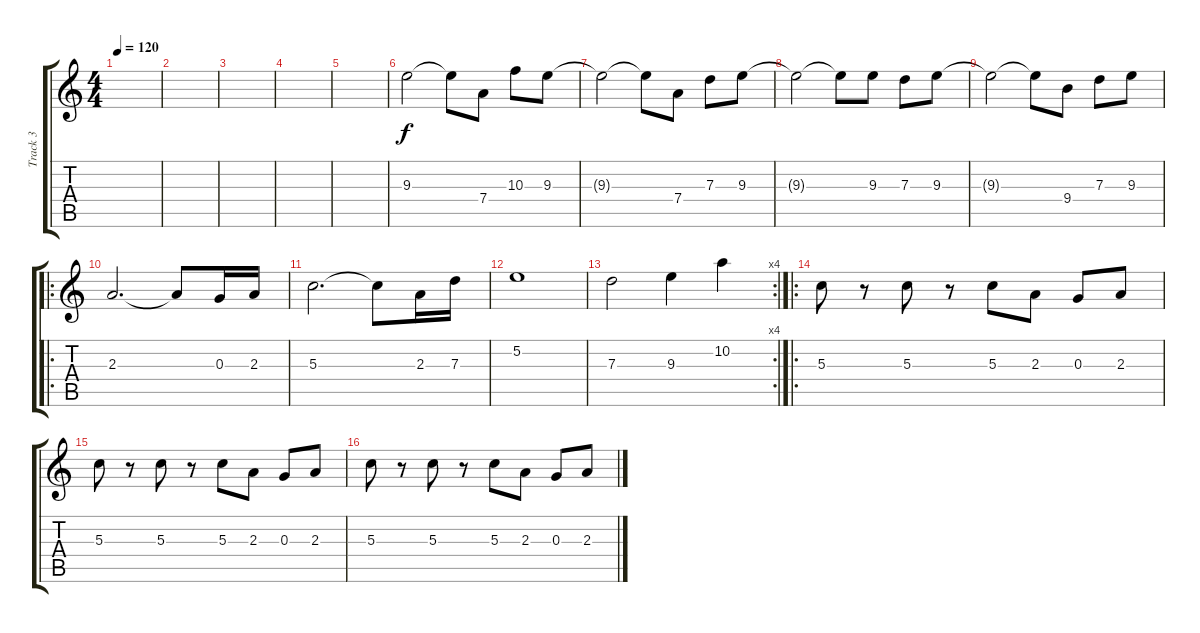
\track ("Track 3" "Track 3") {instrument overdrivenguitar}
\staff {score tabs}
\tuning (E4 B3 G3 D3 A2 E2) {hide}
\ts (4 4)
\tempo 120
\clef g2
\ks c
|
|
|
|
|
9.3.2 9.3{t}.8 7.4.8 10.3.8 9.3.8 |
9.3{t}.2 9.3{t}.8 7.4.8 7.3.8 9.3.8 |
9.3{t}.2 9.3{t}.8 9.3.8 7.3.8 9.3.8 |
9.3{t}.2 9.3{t}.8 9.4.8 7.3.8 9.3.8 |
\ro
2.3.2{d} 2.3{t}.8 0.3.16 2.3.16 |
5.3.2{d} 5.3{t}.8 2.3.16 7.3.16 |
5.2.1 |
\rc 4
7.3.2 9.3.4 10.2.4 |
\ro
5.3.8 r.8 5.3.8 r.8 5.3.8 2.3.8 0.3.8 2.3.8 |
5.3.8 r.8 5.3.8 r.8 5.3.8 2.3.8 0.3.8 2.3.8 |
5.3.8 r.8 5.3.8 r.8 5.3.8 2.3.8 0.3.8 2.3.8
